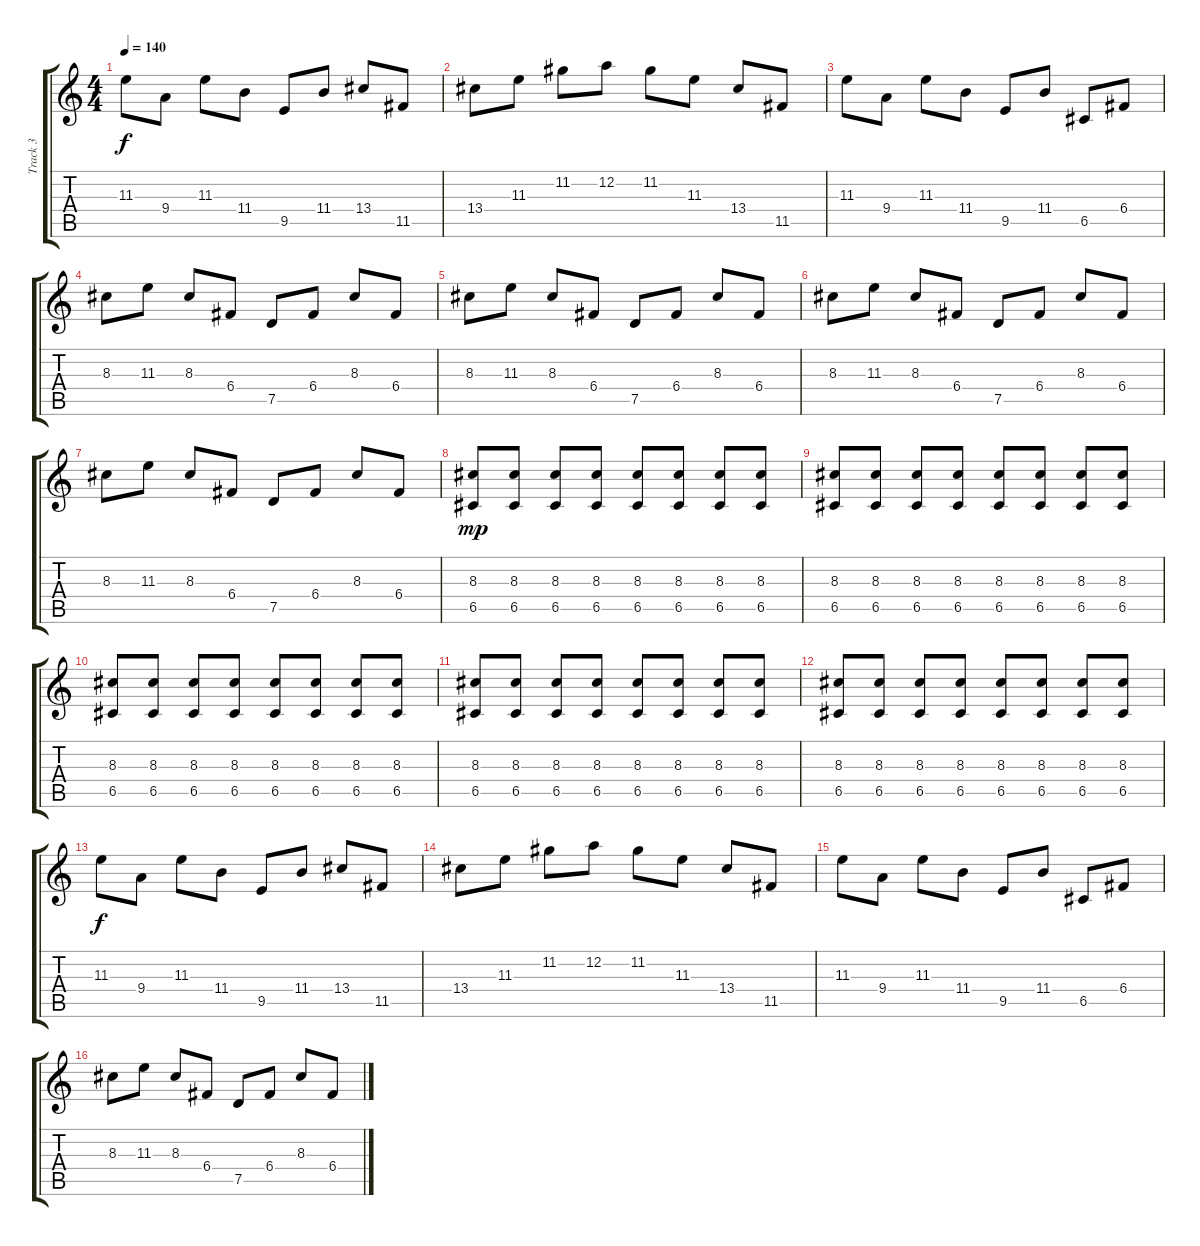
\track ("Track 3" "Track 3") {instrument distortionguitar}
\staff {score tabs}
\tuning (D4 A3 F3 C3 G2 D2) {hide}
\ts (4 4)
\tempo 140
\clef g2
\ks c
11.3.8{dy f} 9.4.8 11.3.8 11.4.8 9.5.8 11.4.8 13.4.8 11.5.8 |
13.4.8 11.3.8 11.2.8 12.2.8 11.2.8 11.3.8 13.4.8 11.5.8 |
11.3.8 9.4.8 11.3.8 11.4.8 9.5.8 11.4.8 6.5.8 6.4.8 |
8.3.8{volume 7} 11.3.8 8.3.8 6.4.8 7.5.8 6.4.8 8.3.8 6.4.8 |
8.3.8 11.3.8 8.3.8 6.4.8 7.5.8 6.4.8 8.3.8 6.4.8 |
8.3.8 11.3.8 8.3.8 6.4.8 7.5.8 6.4.8 8.3.8 6.4.8 |
8.3.8 11.3.8 8.3.8 6.4.8 7.5.8 6.4.8 8.3.8 6.4.8 |
(8.3 6.5).8{dy mp volume 11} (8.3 6.5).8 (8.3 6.5).8 (8.3 6.5).8 (8.3 6.5).8 (8.3 6.5).8 (8.3 6.5).8 (8.3 6.5).8 |
(8.3 6.5).8 (8.3 6.5).8 (8.3 6.5).8 (8.3 6.5).8 (8.3 6.5).8 (8.3 6.5).8 (8.3 6.5).8 (8.3 6.5).8 |
(8.3 6.5).8 (8.3 6.5).8 (8.3 6.5).8 (8.3 6.5).8 (8.3 6.5).8 (8.3 6.5).8 (8.3 6.5).8 (8.3 6.5).8 |
(8.3 6.5).8 (8.3 6.5).8 (8.3 6.5).8 (8.3 6.5).8 (8.3 6.5).8 (8.3 6.5).8 (8.3 6.5).8 (8.3 6.5).8 |
(8.3 6.5).8 (8.3 6.5).8 (8.3 6.5).8 (8.3 6.5).8 (8.3 6.5).8 (8.3 6.5).8 (8.3 6.5).8 (8.3 6.5).8 |
11.3.8{dy f} 9.4.8 11.3.8 11.4.8 9.5.8 11.4.8 13.4.8 11.5.8 |
13.4.8 11.3.8 11.2.8 12.2.8 11.2.8 11.3.8 13.4.8 11.5.8 |
11.3.8 9.4.8 11.3.8 11.4.8 9.5.8 11.4.8 6.5.8 6.4.8 |
8.3.8 11.3.8 8.3.8 6.4.8 7.5.8 6.4.8 8.3.8 6.4.8
